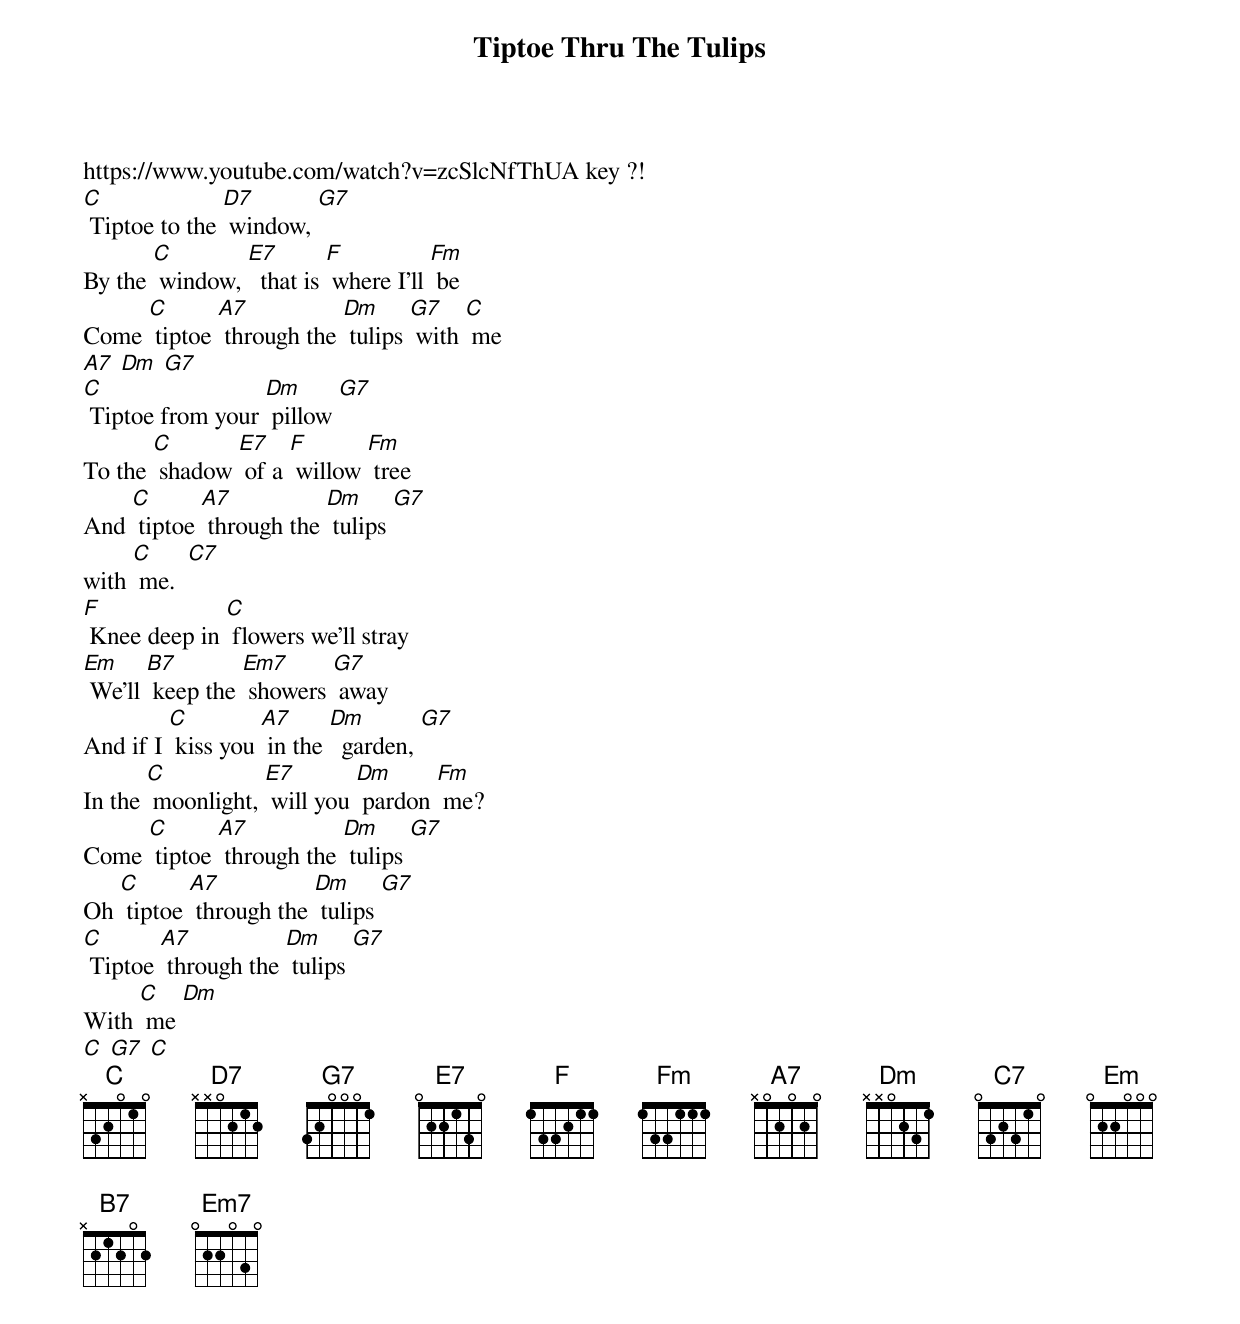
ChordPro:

{t: Tiptoe Thru The Tulips }
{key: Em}
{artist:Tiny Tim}
https://www.youtube.com/watch?v=zcSlcNfThUA key ?!
{c: }
[C] Tiptoe to the [D7] window, [G7]
By the [C] window, [E7]  that is [F] where I’ll [Fm] be
Come [C] tiptoe [A7] through the [Dm] tulips [G7] with [C] me
{c: }
[A7] [Dm] [G7]
[C] Tiptoe from your [Dm] pillow [G7]
To the [C] shadow [E7] of a [F] willow [Fm] tree
And [C] tiptoe [A7] through the [Dm] tulips [G7]
with [C] me.  [C7]
{c: }
[F] Knee deep in [C] flowers we’ll stray
[Em] We’ll [B7] keep the [Em7] showers [G7] away
And if I [C] kiss you [A7] in the [Dm]  garden, [G7]
In the [C] moonlight, [E7] will you [Dm] pardon [Fm] me?
{c: }
Come [C] tiptoe [A7] through the [Dm] tulips [G7]
Oh [C] tiptoe [A7] through the [Dm] tulips [G7]
[C] Tiptoe [A7] through the [Dm] tulips [G7]
With [C] me [Dm]
{c: }
[C] [G7] [C]
